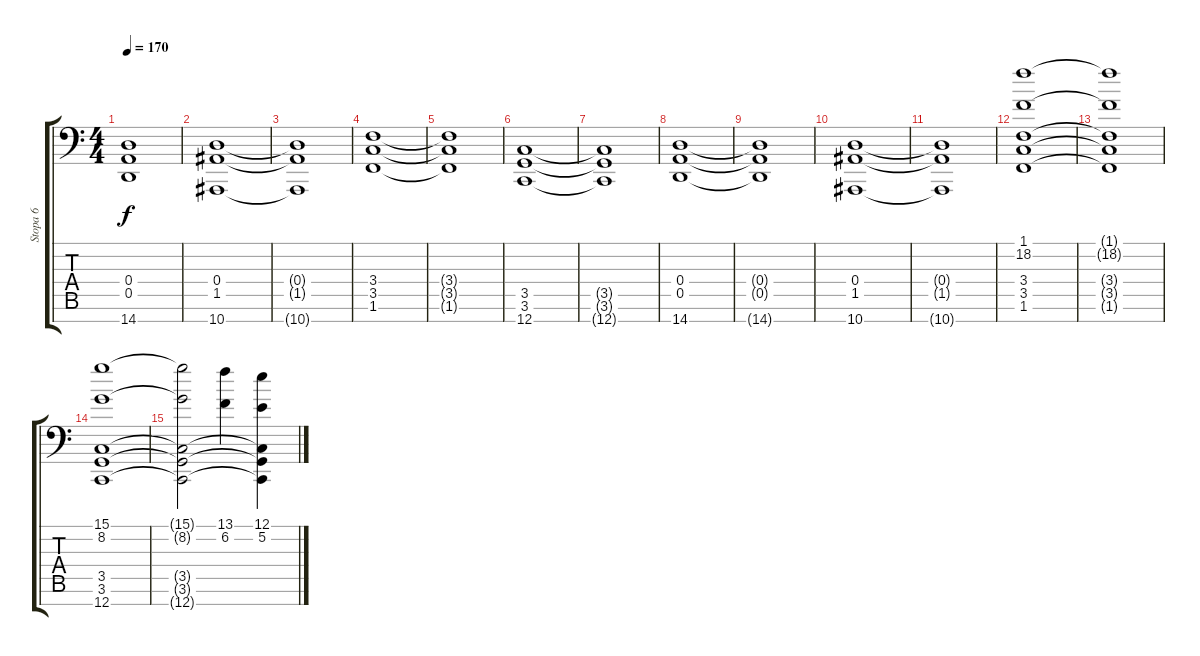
\track ("Stopa 6" "Stopa 6") {instrument stringensemble2}
\staff {score tabs}
\tuning (E4 B3 G3 D3 A2 E2 C1) {hide}
\ts (4 4)
\tempo 170
\clef f4
\ks c
(0.4{t} 0.5{t} 14.7{t}).1{dy f} |
(0.4 1.5 10.7).1 |
(0.4{t} 1.5{t} 10.7{t}).1 |
(3.4 3.5 1.6).1 |
(3.4{t} 3.5{t} 1.6{t}).1 |
(3.5 3.6 12.7).1 |
(3.5{t} 3.6{t} 12.7{t}).1 |
(0.4 0.5 14.7).1 |
(0.4{t} 0.5{t} 14.7{t}).1 |
(0.4 1.5 10.7).1 |
(0.4{t} 1.5{t} 10.7{t}).1 |
(1.1 18.2 3.4 3.5 1.6).1 |
(1.1{t} 18.2{t} 3.4{t} 3.5{t} 1.6{t}).1 |
(15.1 8.2 3.5 3.6 12.7).1 |
(15.1{t} 8.2{t} 3.5{t} 3.6{t} 12.7{t}).2 (13.1 6.2).4 (12.1 5.2 3.5{t} 3.6{t} 12.7{t}).4
